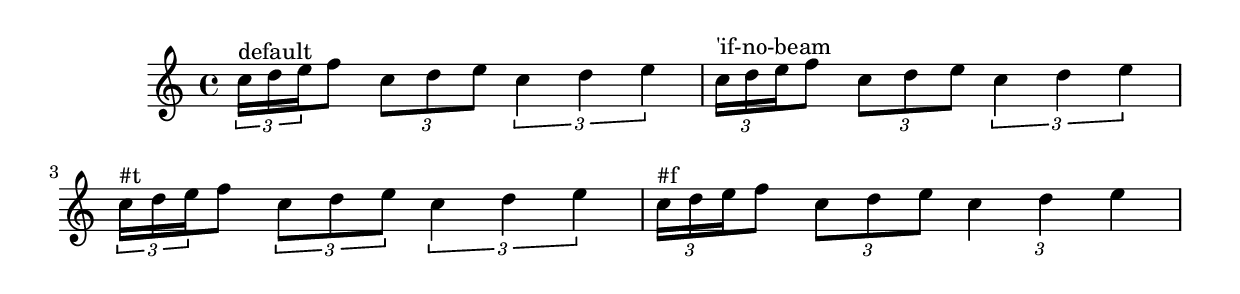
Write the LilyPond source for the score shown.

%% Do not edit this file; it is automatically
%% generated from LSR http://lsr.dsi.unimi.it
%% This file is in the public domain.
\version "2.12.2"

\header {
  lsrtags = "rhythms, tweaks-and-overrides"

%% Translation of GIT committish: a874fda3641c9e02f61be5c41b215b8304b8ed00

  texidoces = "
El comportamiento predeterminado de la visibilidad de los corchetes de
grupo de valoración especial es imprimir el corchete a no ser que haya
una barra de la misma longitud que el grupo especial.  Para controlar
la visibilidad de los corchetes de grupo, establezca la propiedad
@code{'bracket-visibility} a @code{#t} (imprimir el corchete siempre),
@code{#f} (no imprimirlo nunca) o @code{#'if-no-beam} (imprimir el
corchete solamente si no hay barra).

"

  doctitlees = "Controlar la visibilidad de los corchetes de grupo especial"

%% Translation of GIT committish: 190a067275167c6dc9dd0afef683d14d392b7033

  texidocfr = "
Selon la tradition, les crochets indicateurs de nolet sont toujours
imprimés sauf dans le cas où ils seraient de la même longuer qu'une
ligature.  LilyPond permet, au travers de la propriété
@code{'bracket-visibility}, de contôler précisément leur
affichage@tie{}: déterminée à @code{#t}, ils seront toujours
imprimés@tie{}; @code{#f} permet de ne jamais les imprimer, et
@code{#'if-no-beam} les imprimera en l'absence de ligature.

"
  doctitlefr = "Contrôle de l'impression des crochets de nolet"


  texidoc = "
The default behavior of tuplet-bracket visibility is to print a bracket
unless there is a beam of the same length as the tuplet. To control the
visibility of tuplet brackets, set the property
@code{'bracket-visibility} to either @code{#t} (always print a
bracket), @code{#f} (never print a bracket) or @code{#'if-no-beam}
(only print a bracket if there is no beam).

"
  doctitle = "Controlling tuplet bracket visibility"
} % begin verbatim

music = \relative c'' {
  \times 2/3 { c16[ d e } f8]
  \times 2/3 { c8 d e }
  \times 2/3 { c4 d e }
}

\new Voice {
  \relative c' {
    << \music s4^"default" >>
    \override TupletBracket #'bracket-visibility = #'if-no-beam
    << \music s4^"'if-no-beam" >>
    \override TupletBracket #'bracket-visibility = ##t
    << \music s4^"#t" >>
    \override TupletBracket #'bracket-visibility = ##f
    << \music s4^"#f" >>
  }
}


